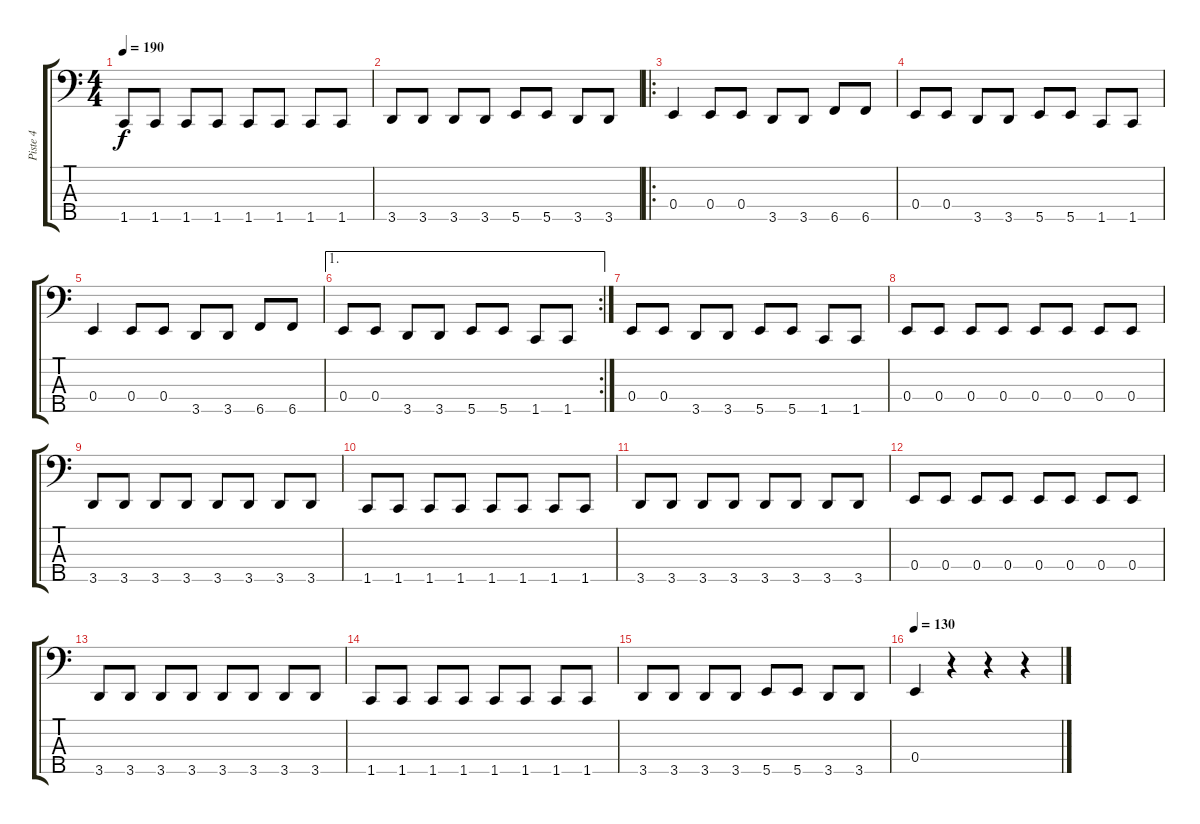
\track ("Piste 4" "Piste 4") {instrument electricbasspick}
\staff {score tabs}
\tuning (G2 D2 A1 E1 B0) {hide}
\ts (4 4)
\tempo 190
\clef f4
\ks c
1.5.8{dy f} 1.5.8 1.5.8 1.5.8 1.5.8 1.5.8 1.5.8 1.5.8 |
3.5.8 3.5.8 3.5.8 3.5.8 5.5.8 5.5.8 3.5.8 3.5.8 |
\ro
0.4.4 0.4.8 0.4.8 3.5.8 3.5.8 6.5.8 6.5.8 |
0.4.8 0.4.8 3.5.8 3.5.8 5.5.8 5.5.8 1.5.8 1.5.8 |
0.4.4 0.4.8 0.4.8 3.5.8 3.5.8 6.5.8 6.5.8 |
\ae 1
\rc 2
0.4.8 0.4.8 3.5.8 3.5.8 5.5.8 5.5.8 1.5.8 1.5.8 |
0.4.8 0.4.8 3.5.8 3.5.8 5.5.8 5.5.8 1.5.8 1.5.8 |
0.4.8 0.4.8 0.4.8 0.4.8 0.4.8 0.4.8 0.4.8 0.4.8 |
3.5.8 3.5.8 3.5.8 3.5.8 3.5.8 3.5.8 3.5.8 3.5.8 |
1.5.8 1.5.8 1.5.8 1.5.8 1.5.8 1.5.8 1.5.8 1.5.8 |
3.5.8 3.5.8 3.5.8 3.5.8 3.5.8 3.5.8 3.5.8 3.5.8 |
0.4.8 0.4.8 0.4.8 0.4.8 0.4.8 0.4.8 0.4.8 0.4.8 |
3.5.8 3.5.8 3.5.8 3.5.8 3.5.8 3.5.8 3.5.8 3.5.8 |
1.5.8 1.5.8 1.5.8 1.5.8 1.5.8 1.5.8 1.5.8 1.5.8 |
3.5.8 3.5.8 3.5.8 3.5.8 5.5.8 5.5.8 3.5.8 3.5.8 |
\tempo 130
0.4.4 r.4 r.4 r.4
